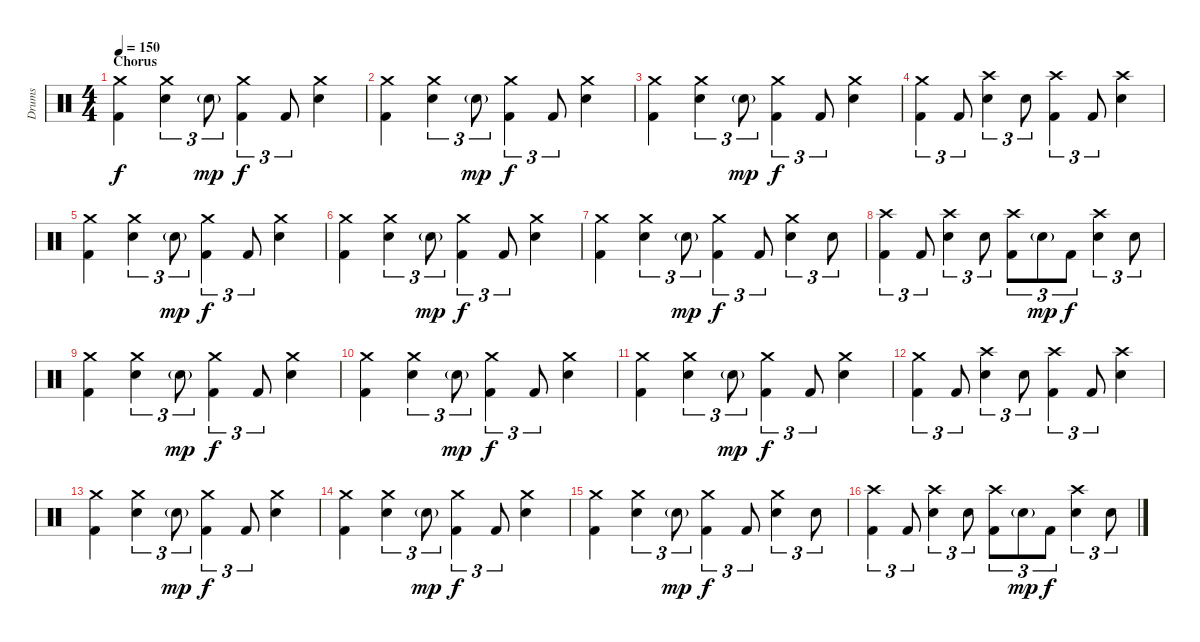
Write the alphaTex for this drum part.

\track ("Drums" "Drums") {instrument percussion}
\staff {score}
\articulation defaults
\ts (4 4)
\section ("" "Chorus")
\tempo 150
\clef neutral
\ks c
("Crash medium (hit)" "Kick (hit) 2").4{dy f} ("Crash medium (hit)" "Electric Snare (hit)").4{tu (3 2)} "Electric Snare (hit)"{g}.8{tu (3 2) dy mp} ("Crash medium (hit)" "Kick (hit) 2").4{tu (3 2) dy f} "Kick (hit) 2".8{tu (3 2)} ("Crash medium (hit)" "Electric Snare (hit)").4 |
("Crash medium (hit)" "Kick (hit) 2").4 ("Crash medium (hit)" "Electric Snare (hit)").4{tu (3 2)} "Electric Snare (hit)"{g}.8{tu (3 2) dy mp} ("Crash medium (hit)" "Kick (hit) 2").4{tu (3 2) dy f} "Kick (hit) 2".8{tu (3 2)} ("Crash medium (hit)" "Electric Snare (hit)").4 |
("Crash medium (hit)" "Kick (hit) 2").4 ("Crash medium (hit)" "Electric Snare (hit)").4{tu (3 2)} "Electric Snare (hit)"{g}.8{tu (3 2) dy mp} ("Crash medium (hit)" "Kick (hit) 2").4{tu (3 2) dy f} "Kick (hit) 2".8{tu (3 2)} ("Crash medium (hit)" "Electric Snare (hit)").4 |
("Crash medium (hit)" "Kick (hit) 2").4{tu (3 2)} "Kick (hit) 2".8{tu (3 2)} ("Crash high (hit)" "Electric Snare (hit)").4{tu (3 2)} "Electric Snare (hit)".8{tu (3 2)} ("Crash high (hit)" "Kick (hit) 2").4{tu (3 2)} "Kick (hit) 2".8{tu (3 2)} ("Crash high (hit)" "Electric Snare (hit)").4 |
("Crash medium (hit)" "Kick (hit) 2").4 ("Crash medium (hit)" "Electric Snare (hit)").4{tu (3 2)} "Electric Snare (hit)"{g}.8{tu (3 2) dy mp} ("Crash medium (hit)" "Kick (hit) 2").4{tu (3 2) dy f} "Kick (hit) 2".8{tu (3 2)} ("Crash medium (hit)" "Electric Snare (hit)").4 |
("Crash medium (hit)" "Kick (hit) 2").4 ("Crash medium (hit)" "Electric Snare (hit)").4{tu (3 2)} "Electric Snare (hit)"{g}.8{tu (3 2) dy mp} ("Crash medium (hit)" "Kick (hit) 2").4{tu (3 2) dy f} "Kick (hit) 2".8{tu (3 2)} ("Crash medium (hit)" "Electric Snare (hit)").4 |
("Crash medium (hit)" "Kick (hit) 2").4 ("Crash medium (hit)" "Electric Snare (hit)").4{tu (3 2)} "Electric Snare (hit)"{g}.8{tu (3 2) dy mp} ("Crash medium (hit)" "Kick (hit) 2").4{tu (3 2) dy f} "Kick (hit) 2".8{tu (3 2)} ("Crash medium (hit)" "Electric Snare (hit)").4{tu (3 2)} "Electric Snare (hit)".8{tu (3 2)} |
("Crash high (hit)" "Kick (hit) 2").4{tu (3 2)} "Kick (hit) 2".8{tu (3 2)} ("Crash high (hit)" "Electric Snare (hit)").4{tu (3 2)} "Electric Snare (hit)".8{tu (3 2)} ("Crash high (hit)" "Kick (hit) 2").8{tu (3 2)} "Electric Snare (hit)"{g}.8{tu (3 2) dy mp} "Kick (hit) 2".8{tu (3 2) dy f} ("Crash high (hit)" "Electric Snare (hit)").4{tu (3 2)} "Electric Snare (hit)".8{tu (3 2)} |
("Crash medium (hit)" "Kick (hit) 2").4 ("Crash medium (hit)" "Electric Snare (hit)").4{tu (3 2)} "Electric Snare (hit)"{g}.8{tu (3 2) dy mp} ("Crash medium (hit)" "Kick (hit) 2").4{tu (3 2) dy f} "Kick (hit) 2".8{tu (3 2)} ("Crash medium (hit)" "Electric Snare (hit)").4 |
("Crash medium (hit)" "Kick (hit) 2").4 ("Crash medium (hit)" "Electric Snare (hit)").4{tu (3 2)} "Electric Snare (hit)"{g}.8{tu (3 2) dy mp} ("Crash medium (hit)" "Kick (hit) 2").4{tu (3 2) dy f} "Kick (hit) 2".8{tu (3 2)} ("Crash medium (hit)" "Electric Snare (hit)").4 |
("Crash medium (hit)" "Kick (hit) 2").4 ("Crash medium (hit)" "Electric Snare (hit)").4{tu (3 2)} "Electric Snare (hit)"{g}.8{tu (3 2) dy mp} ("Crash medium (hit)" "Kick (hit) 2").4{tu (3 2) dy f} "Kick (hit) 2".8{tu (3 2)} ("Crash medium (hit)" "Electric Snare (hit)").4 |
("Crash medium (hit)" "Kick (hit) 2").4{tu (3 2)} "Kick (hit) 2".8{tu (3 2)} ("Crash high (hit)" "Electric Snare (hit)").4{tu (3 2)} "Electric Snare (hit)".8{tu (3 2)} ("Crash high (hit)" "Kick (hit) 2").4{tu (3 2)} "Kick (hit) 2".8{tu (3 2)} ("Crash high (hit)" "Electric Snare (hit)").4 |
("Crash medium (hit)" "Kick (hit) 2").4 ("Crash medium (hit)" "Electric Snare (hit)").4{tu (3 2)} "Electric Snare (hit)"{g}.8{tu (3 2) dy mp} ("Crash medium (hit)" "Kick (hit) 2").4{tu (3 2) dy f} "Kick (hit) 2".8{tu (3 2)} ("Crash medium (hit)" "Electric Snare (hit)").4 |
("Crash medium (hit)" "Kick (hit) 2").4 ("Crash medium (hit)" "Electric Snare (hit)").4{tu (3 2)} "Electric Snare (hit)"{g}.8{tu (3 2) dy mp} ("Crash medium (hit)" "Kick (hit) 2").4{tu (3 2) dy f} "Kick (hit) 2".8{tu (3 2)} ("Crash medium (hit)" "Electric Snare (hit)").4 |
("Crash medium (hit)" "Kick (hit) 2").4 ("Crash medium (hit)" "Electric Snare (hit)").4{tu (3 2)} "Electric Snare (hit)"{g}.8{tu (3 2) dy mp} ("Crash medium (hit)" "Kick (hit) 2").4{tu (3 2) dy f} "Kick (hit) 2".8{tu (3 2)} ("Crash medium (hit)" "Electric Snare (hit)").4{tu (3 2)} "Electric Snare (hit)".8{tu (3 2)} |
("Crash high (hit)" "Kick (hit) 2").4{tu (3 2)} "Kick (hit) 2".8{tu (3 2)} ("Crash high (hit)" "Electric Snare (hit)").4{tu (3 2)} "Electric Snare (hit)".8{tu (3 2)} ("Crash high (hit)" "Kick (hit) 2").8{tu (3 2)} "Electric Snare (hit)"{g}.8{tu (3 2) dy mp} "Kick (hit) 2".8{tu (3 2) dy f} ("Crash high (hit)" "Electric Snare (hit)").4{tu (3 2)} "Electric Snare (hit)".8{tu (3 2)}
